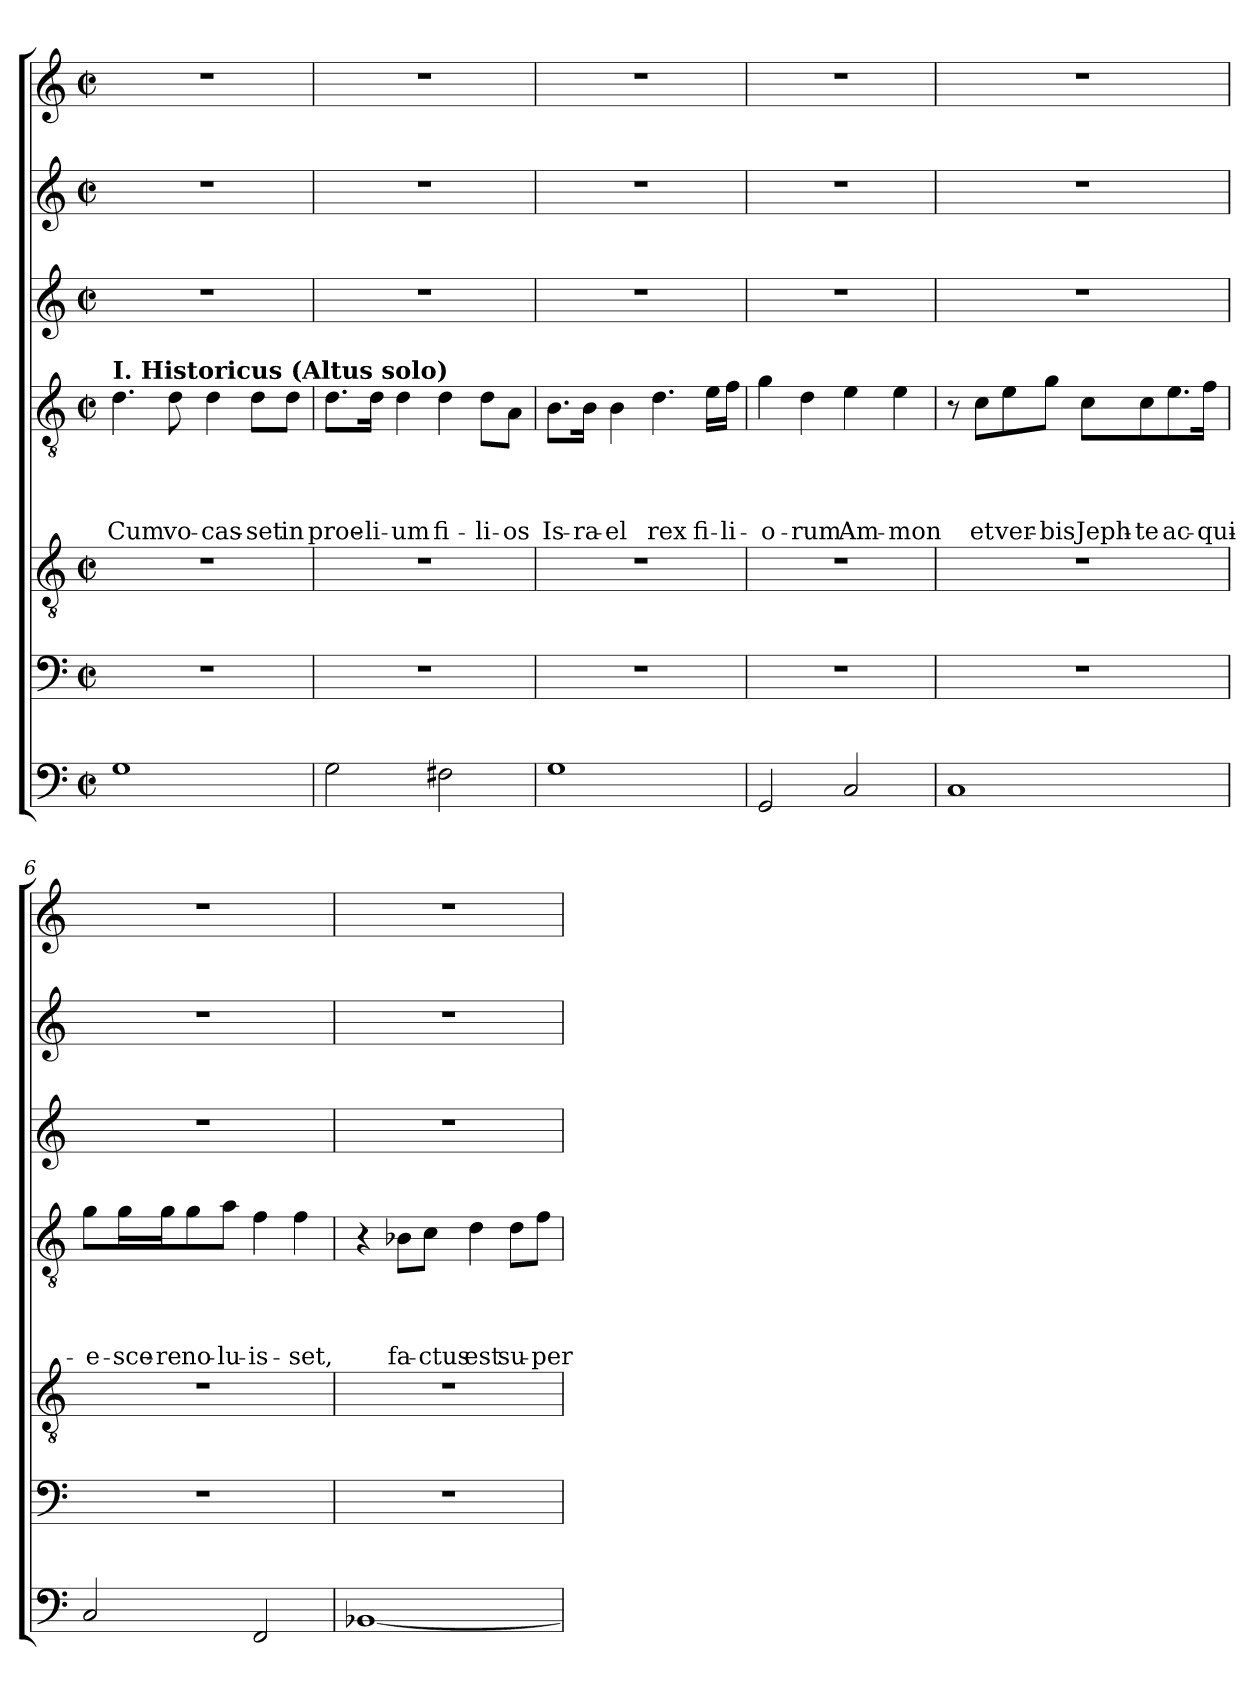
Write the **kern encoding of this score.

**kern	**kern	**kern	**kern	**text	**text	**text	**text	**kern	**kern	**kern
*part7	*part6	*part5	*part4	*part4	*part4	*part4	*part4	*part3	*part2	*part1
*staff7	*staff6	*staff5	*staff4	*staff4	*staff4	*staff4	*staff4	*staff3	*staff2	*staff1
*clefF4	*clefF4	*clefGv2	*clefGv2	*	*	*	*	*clefG2	*clefG2	*clefG2
*	*ITrd8c14	*	*	*	*	*	*	*	*	*
*k[]	*k[]	*k[]	*k[]	*	*	*	*	*k[]	*k[]	*k[]
*C:	*C:	*C:	*C:	*	*	*	*	*C:	*C:	*C:
*M2/2	*M2/2	*M2/2	*M2/2	*	*	*	*	*M2/2	*M2/2	*M2/2
*met(c|)	*met(c|)	*met(c|)	*met(c|)	*	*	*	*	*met(c|)	*met(c|)	*met(c|)
=1	=1	=1	=1	=1	=1	=1	=1	=1	=1	=1
!	!	!	!LO:TX:a:B:t=I. Historicus (Altus solo)	!	!	!	!	!	!	!
!	!	!	!	!	!	!	!LO:LY:b	!	!	!
1G	1r	1r	4.d\	.	.	.	Cum	1r	1r	1r
!	!	!	!	!	!	!	!LO:LY:b	!	!	!
.	.	.	8d\	.	.	.	vo-	.	.	.
!	!	!	!	!	!	!	!LO:LY:b	!	!	!
.	.	.	4d\	.	.	.	-cas-	.	.	.
!	!	!	!	!	!	!	!LO:LY:b	!	!	!
.	.	.	8d\L	.	.	.	-set	.	.	.
!	!	!	!	!	!	!	!LO:LY:b	!	!	!
.	.	.	8d\J	.	.	.	in	.	.	.
=2	=2	=2	=2	=2	=2	=2	=2	=2	=2	=2
!	!	!	!	!	!	!	!LO:LY:b	!	!	!
2G\	1r	1r	8.d\L	.	.	.	proe-	1r	1r	1r
!	!	!	!	!	!	!	!LO:LY:b	!	!	!
.	.	.	16d\Jk	.	.	.	-li-	.	.	.
!	!	!	!	!	!	!	!LO:LY:b	!	!	!
.	.	.	4d\	.	.	.	-um	.	.	.
!	!	!	!	!	!	!	!LO:LY:b	!	!	!
2F#X\	.	.	4d\	.	.	.	fi-	.	.	.
!	!	!	!	!	!	!	!LO:LY:b	!	!	!
.	.	.	8d\L	.	.	.	-li-	.	.	.
!	!	!	!	!	!	!	!LO:LY:b	!	!	!
.	.	.	8A\J	.	.	.	-os	.	.	.
=3	=3	=3	=3	=3	=3	=3	=3	=3	=3	=3
!	!	!	!	!	!	!	!LO:LY:b	!	!	!
1G	1r	1r	8.B\L	.	.	.	Is-	1r	1r	1r
!	!	!	!	!	!	!	!LO:LY:b	!	!	!
.	.	.	16B\Jk	.	.	.	-ra-	.	.	.
!	!	!	!	!	!	!	!LO:LY:b	!	!	!
.	.	.	4B\	.	.	.	-el	.	.	.
!	!	!	!	!	!	!	!LO:LY:b	!	!	!
.	.	.	4.d\	.	.	.	rex	.	.	.
!	!	!	!	!	!	!	!LO:LY:b	!	!	!
.	.	.	16e\LL	.	.	.	fi-	.	.	.
!	!	!	!	!	!	!	!LO:LY:b	!	!	!
.	.	.	16f\JJ	.	.	.	-li-	.	.	.
=4	=4	=4	=4	=4	=4	=4	=4	=4	=4	=4
!	!	!	!	!	!	!	!LO:LY:b	!	!	!
2GG/	1r	1r	4g\	.	.	.	-o-	1r	1r	1r
!	!	!	!	!	!	!	!LO:LY:b	!	!	!
.	.	.	4d\	.	.	.	-rum	.	.	.
!	!	!	!	!	!	!	!LO:LY:b	!	!	!
2C/	.	.	4e\	.	.	.	Am-	.	.	.
!	!	!	!	!	!	!	!LO:LY:b	!	!	!
.	.	.	4e\	.	.	.	-mon	.	.	.
!!LO:LB:g=z
=5	=5	=5	=5	=5	=5	=5	=5	=5	=5	=5
1C	1r	1r	8r	.	.	.	.	1r	1r	1r
!	!	!	!	!	!	!	!LO:LY:b	!	!	!
.	.	.	8c\L	.	.	.	et	.	.	.
!	!	!	!	!	!	!	!LO:LY:b	!	!	!
.	.	.	8e\	.	.	.	ver-	.	.	.
!	!	!	!	!	!	!	!LO:LY:b	!	!	!
.	.	.	8g\J	.	.	.	-bis	.	.	.
!	!	!	!	!	!	!	!LO:LY:b	!	!	!
.	.	.	8c\L	.	.	.	Jeph-	.	.	.
!	!	!	!	!	!	!	!LO:LY:b	!	!	!
.	.	.	8c\	.	.	.	-te	.	.	.
!	!	!	!	!	!	!	!LO:LY:b	!	!	!
.	.	.	8.e\	.	.	.	ac-	.	.	.
!	!	!	!	!	!	!	!LO:LY:b	!	!	!
.	.	.	16f\Jk	.	.	.	-qui-	.	.	.
=6	=6	=6	=6	=6	=6	=6	=6	=6	=6	=6
!	!	!	!	!	!	!	!LO:LY:b	!	!	!
2C/	1r	1r	8g\L	.	.	.	-e-	1r	1r	1r
!	!	!	!	!	!	!	!LO:LY:b	!	!	!
.	.	.	16g\L	.	.	.	-sce-	.	.	.
!	!	!	!	!	!	!	!LO:LY:b	!	!	!
.	.	.	16g\J	.	.	.	-re	.	.	.
!	!	!	!	!	!	!	!LO:LY:b	!	!	!
.	.	.	8g\	.	.	.	no-	.	.	.
!	!	!	!	!	!	!	!LO:LY:b	!	!	!
.	.	.	8a\J	.	.	.	-lu-	.	.	.
!	!	!	!	!	!	!	!LO:LY:b	!	!	!
2FF/	.	.	4f\	.	.	.	-is-	.	.	.
!	!	!	!	!	!	!	!LO:LY:b	!	!	!
.	.	.	4f\	.	.	.	-set,	.	.	.
=7	=7	=7	=7	=7	=7	=7	=7	=7	=7	=7
[1BB-X	1r	1r	4r	.	.	.	.	1r	1r	1r
!	!	!	!	!	!	!	!LO:LY:b	!	!	!
.	.	.	8B-X\L	.	.	.	fa-	.	.	.
!	!	!	!	!	!	!	!LO:LY:b	!	!	!
.	.	.	8c\J	.	.	.	-ctus	.	.	.
!	!	!	!	!	!	!	!LO:LY:b	!	!	!
.	.	.	4d\	.	.	.	est	.	.	.
!	!	!	!	!	!	!	!LO:LY:b	!	!	!
.	.	.	8d\L	.	.	.	su-	.	.	.
!	!	!	!	!	!	!	!LO:LY:b	!	!	!
.	.	.	8f\J	.	.	.	-per	.	.	.
=	=	=	=	=	=	=	=	=	=	=
*-	*-	*-	*-	*-	*-	*-	*-	*-	*-	*-
